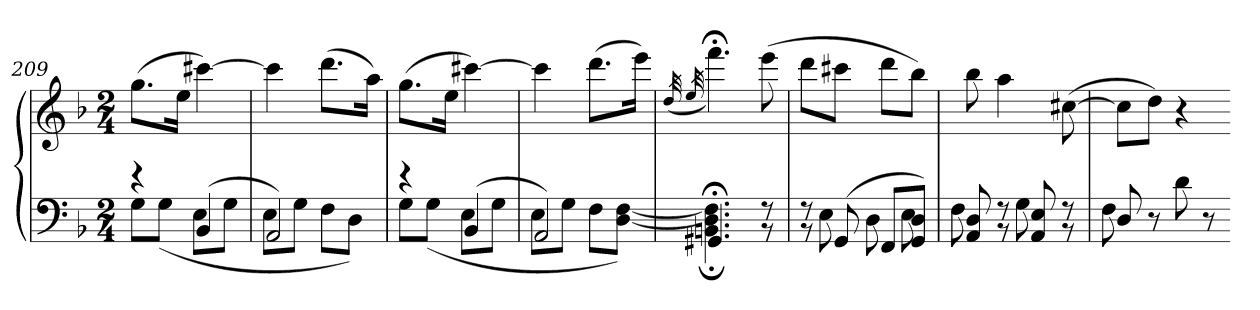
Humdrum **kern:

**kern	**kern
*part1	*part1
*staff2	*staff1
*clefF4	*clefG2
*k[b-]	*k[b-]
*d:	*d:
*M2/4	*M2/4
=209	=209
*^	*
4r	8GL	(8.ggL
.	(8GJ	.
.	.	16eeJk
(4BB-	8EL	[4ccc#X)
.	8GJ	.
=210	=210	=210
2AA)	8EL	4ccc#]
.	8GJ	.
.	8FL	(8.dddL
.	8DJ)	.
.	.	16aaJk)
=211	=211	=211
4r	8GL	(8.ggL
.	(8GJ	.
.	.	16eeJk
(4BB-	8EL	[4ccc#X)
.	8GJ	.
=212	=212	=212
2AA)	8EL	4ccc#]
.	8GJ	.
.	8FL	(8.dddL
.	[8D [8FJ)	.
.	.	16eeeJk)
=213	=213	=213
.	.	(32qdd
.	.	32qee
4.GG#X;<	4.BBn;< 4.D];< 4.F];<	4.fff;<)
8r	8r	(8eee
=214	=214	=214
8r	8r	8dddL
(8GG	8E	8ccc#XJ
8FFL	8D	8dddL
8GG 8DJ)	8E	8bb-J)
=215	=215	=215
8AA 8D	8F	8bb-
8r	8r	4aa
8AA 8E	8G	.
8r	8r	([8cc#X
=216	=216	=216
8D	8F	8cc#L]
8r	4.ryy	8ddJ)
8d	.	4r
8r	.	.
*v	*v	*
=-	=-
*-	*-
